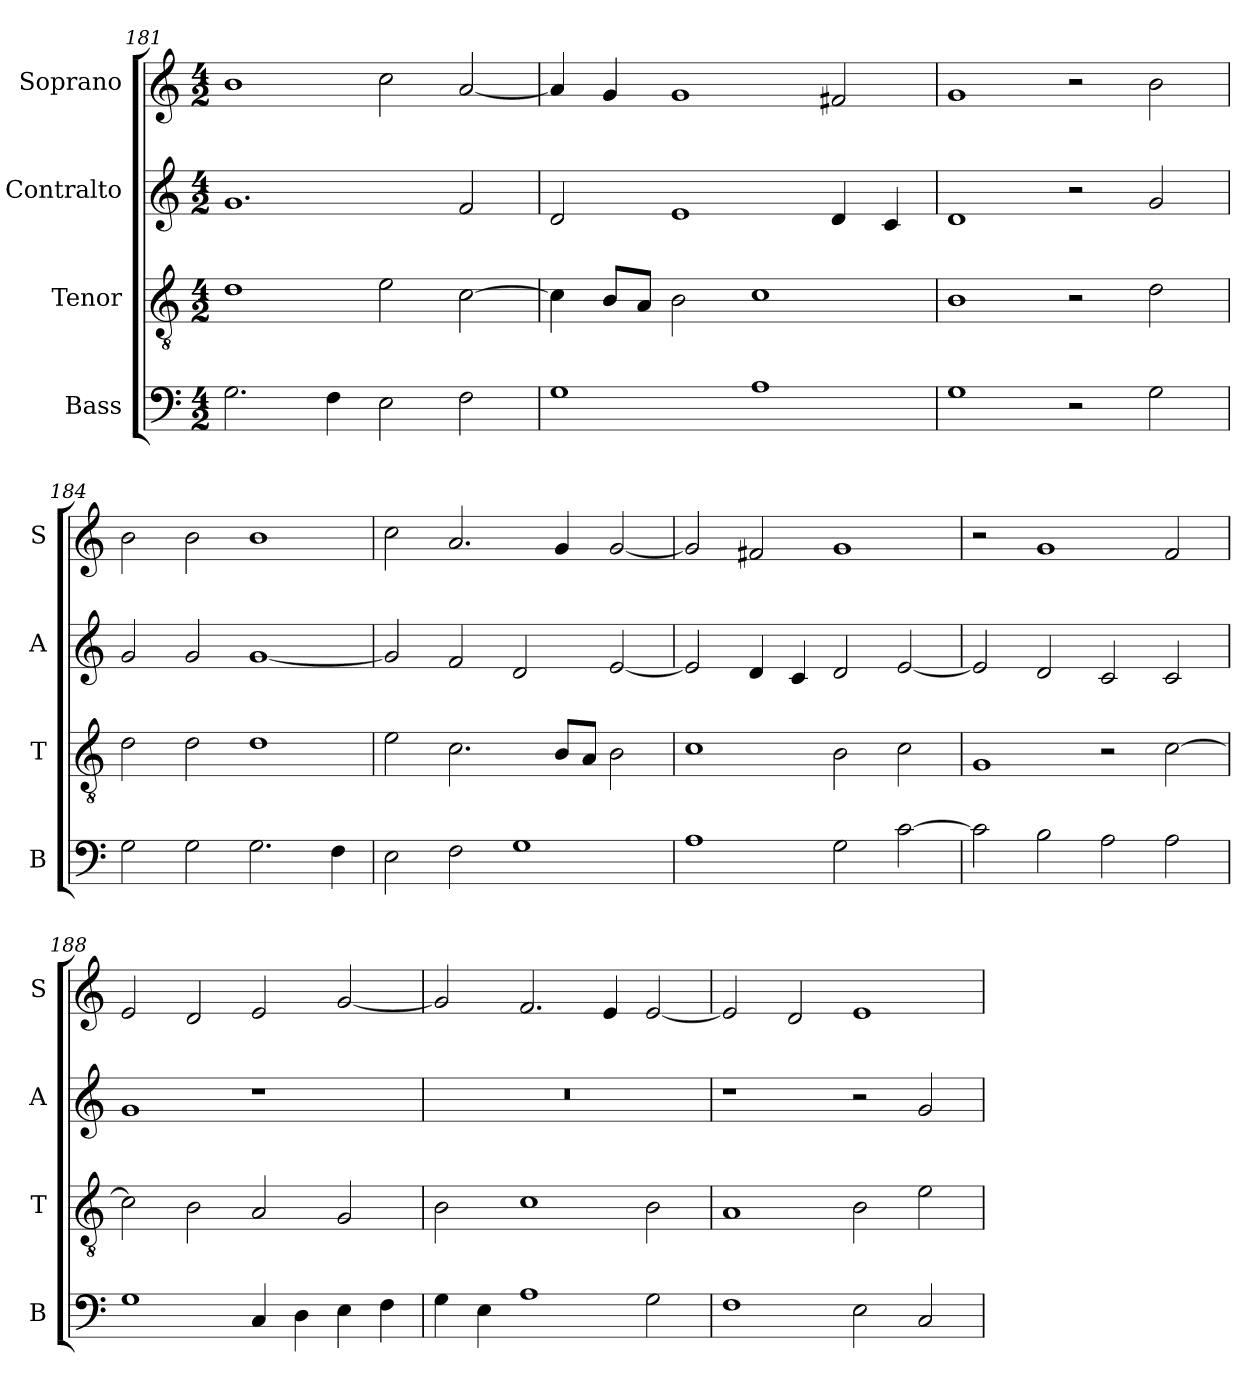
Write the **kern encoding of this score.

**kern	**kern	**kern	**kern
*part4	*part3	*part2	*part1
*staff4	*staff3	*staff2	*staff1
*I"Bass	*I"Tenor	*I"Contralto	*I"Soprano
*I'B	*I'T	*I'A	*I'S
*clefF4	*clefGv2	*clefG2	*clefG2
*k[]	*k[]	*k[]	*k[]
*C:ion	*C:ion	*C:ion	*C:ion
*M4/2	*M4/2	*M4/2	*M4/2
=181	=181	=181	=181
2.G	1d	1.g	1b
4F	.	.	.
2E	2e	.	2cc
2F	[2c	2f	[2a
=182	=182	=182	=182
1G	4c]	2d	4a]
.	8B/L	.	4g
.	8A/J	.	.
.	2B	1e	1g
1A	1c	.	.
.	.	4d	2f#X
.	.	4c	.
=183	=183	=183	=183
1G	1B	1d	1g
2r	2r	2r	2r
2G	2d	2g	2b
=184	=184	=184	=184
2G	2d	2g	2b
2G	2d	2g	2b
2.G	1d	[1g	1b
4F	.	.	.
=185	=185	=185	=185
2E	2e	2g]	2cc
2F	2.c	2f	2.a
1G	.	2d	.
.	8B/L	.	4g
.	8A/J	.	.
.	2B	[2e	[2g
=186	=186	=186	=186
1A	1c	2e]	2g]
.	.	4d	2f#X
.	.	4c	.
2G	2B	2d	1g
[2c	2c	[2e	.
=187	=187	=187	=187
2c]	1G	2e]	2r
2B	.	2d	1g
2A	2r	2c	.
2A	[2c	2c	2f
=188	=188	=188	=188
1G	2c]	1g	2e
.	2B	.	2d
4C	2A	1r	2e
4D	.	.	.
4E	2G	.	[2g
4F	.	.	.
=189	=189	=189	=189
4G	2B	0r	2g]
4E	.	.	.
1A	1c	.	2.f
.	.	.	4e
2G	2B	.	[2e
=190	=190	=190	=190
1F	1A	1r	2e]
.	.	.	2d
2E	2B	2r	1e
2C	2e	2g	.
=	=	=	=
*-	*-	*-	*-
